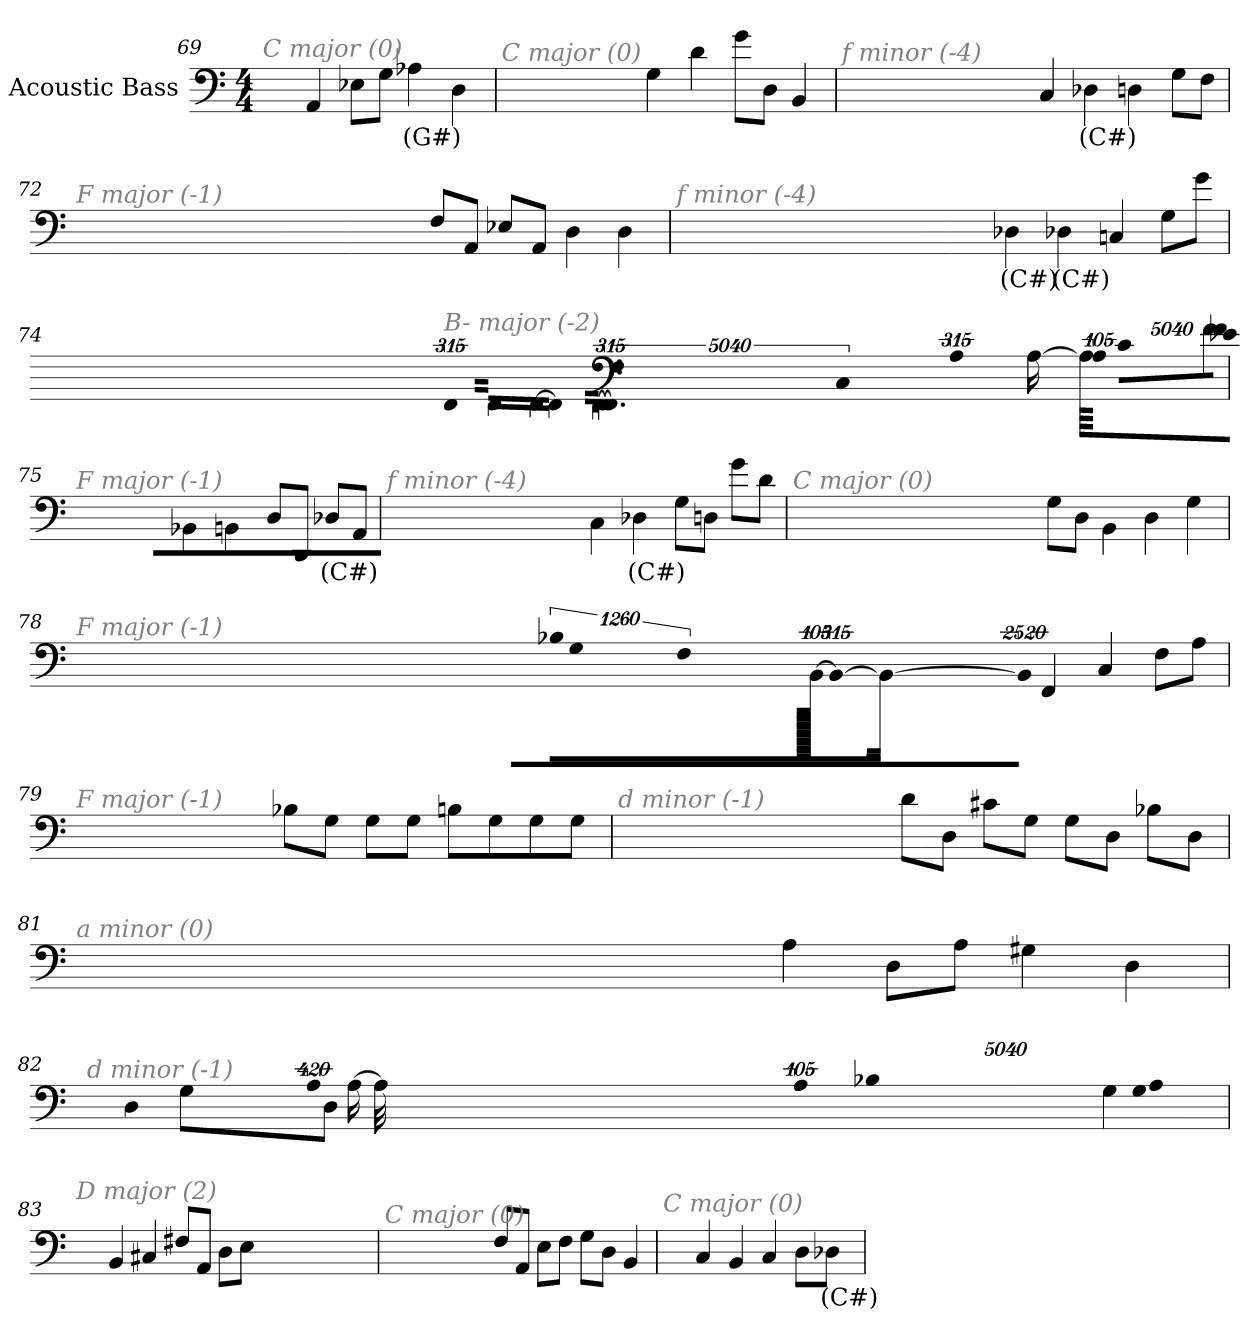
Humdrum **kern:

**kern	**text
*part1	*part1
*staff1	*staff1
*I"Acoustic Bass	*
*clefF4	*
*ITrd7c12	*
*k[]	*
*C:	*
*M4/4	*
=69	=69
!LO:TX:i:color=#808080:t=C major (0)	!
4AAA	.
8EE-XL	.
8GGJ	.
4AA-Xi	(G#)
4DD	.
=70	=70
!LO:TX:i:color=#808080:t=C major (0)	!
4GG	.
4D	.
8GL	.
8DDJ	.
4BBB	.
=71	=71
!LO:TX:i:color=#808080:t=f minor (-4)	!
4CC	.
4DD-Xi	(C#)
4DD	.
8GGL	.
8FFJ	.
=72	=72
!LO:TX:i:color=#808080:t=F major (-1)	!
8FFL	.
8AAAJ	.
8EE-XL	.
8AAAJ	.
4DD	.
4DD	.
=73	=73
!LO:TX:i:color=#808080:t=f minor (-4)	!
4DD-Xi	(C#)
4DD-Xi	(C#)
4CCn	.
8GGL	.
8GJ	.
=74	=74
!LO:TX:i:color=#808080:t=B- major (-2)	!
4F	.
!LO:N:vis=8	!
40320%3347FL	.
!LO:N:vis=8	!
40320%3347E-X	.
!LO:N:vis=8	!
40320%3347CJ	.
!LO:N:vis=1024	!
[13440%13AAL	.
16AAL_	.
64AAL_	.
!LO:N:vis=256	!
20160%79AAL]	.
!LO:N:vis=8	!
40320%3347FF	.
!LO:N:vis=8	!
40320%3347CCJ	.
[16FFF	.
64FFF_	.
!LO:N:vis=256.	!
10080%59FFF_	.
8FFF_	.
32FFF_	.
128FFF_	.
!LO:N:vis=512	!
40320%79FFF]	.
=75	=75
!LO:TX:i:color=#808080:t=F major (-1)	!
4BBB-X	.
4BBBn	.
8DDL	.
8DDDJ	.
8DD-XiL	(C#)
8AAAJ	.
=76	=76
!LO:TX:i:color=#808080:t=f minor (-4)	!
4CC	.
4DD-Xi	(C#)
8GGL	.
8DDJ	.
8GL	.
8DJ	.
=77	=77
!LO:TX:i:color=#808080:t=C major (0)	!
8GGL	.
8DDJ	.
4BBB	.
4DD	.
4GG	.
=78	=78
!LO:TX:i:color=#808080:t=F major (-1)	!
!LO:N:vis=16	!
20160%827BB-XL	.
!LO:N:vis=16	!
20160%827GG	.
!LO:N:vis=16	!
20160%827FF	.
[6720%13BBB	.
40320BBB_	.
16BBBJ_	.
!LO:N:vis=512%31	!
40320%2441BBBJ]	.
4FFF	.
4CC	.
8FFL	.
8AAJ	.
=79	=79
!LO:TX:i:color=#808080:t=F major (-1)	!
8BB-XL	.
8GGJ	.
8GGL	.
8GGJ	.
8BBnL	.
8GG	.
8GG	.
8GGJ	.
=80	=80
!LO:TX:i:color=#808080:t=d minor (-1)	!
8DL	.
8DDJ	.
8C#XL	.
8GGJ	.
8GGL	.
8DDJ	.
8BB-XL	.
8DDJ	.
=81	=81
!LO:TX:i:color=#808080:t=a minor (0)	!
4AA	.
8DDL	.
8AAJ	.
4GG#X	.
4DD	.
=82	=82
!LO:TX:i:color=#808080:t=d minor (-1)	!
4GG	.
!LO:N:vis=8	!
40320%3347GGL	.
!LO:N:vis=8	!
40320%3347AA	.
!LO:N:vis=8	!
40320%3347BB-XJ	.
!LO:N:vis=1024	!
[13440%13AAL	.
16AAL_	.
32AAL_	.
!LO:N:vis=1024%31	!
13440%407AAL]	.
8DDJ	.
8GGL	.
8DDJ	.
=83	=83
!LO:TX:i:color=#808080:t=D major (2)	!
4BBB	.
4CC#X	.
8FF#XL	.
8AAAJ	.
8DDL	.
8EEJ	.
=84	=84
!LO:TX:i:color=#808080:t=C major (0)	!
8FFL	.
8AAAJ	.
8EEL	.
8FFJ	.
8GGL	.
8DDJ	.
4BBB	.
=85	=85
!LO:TX:i:color=#808080:t=C major (0)	!
4CC	.
4BBB	.
4CC	.
8DDL	.
8DD-XiJ	(C#)
=	=
*-	*-
